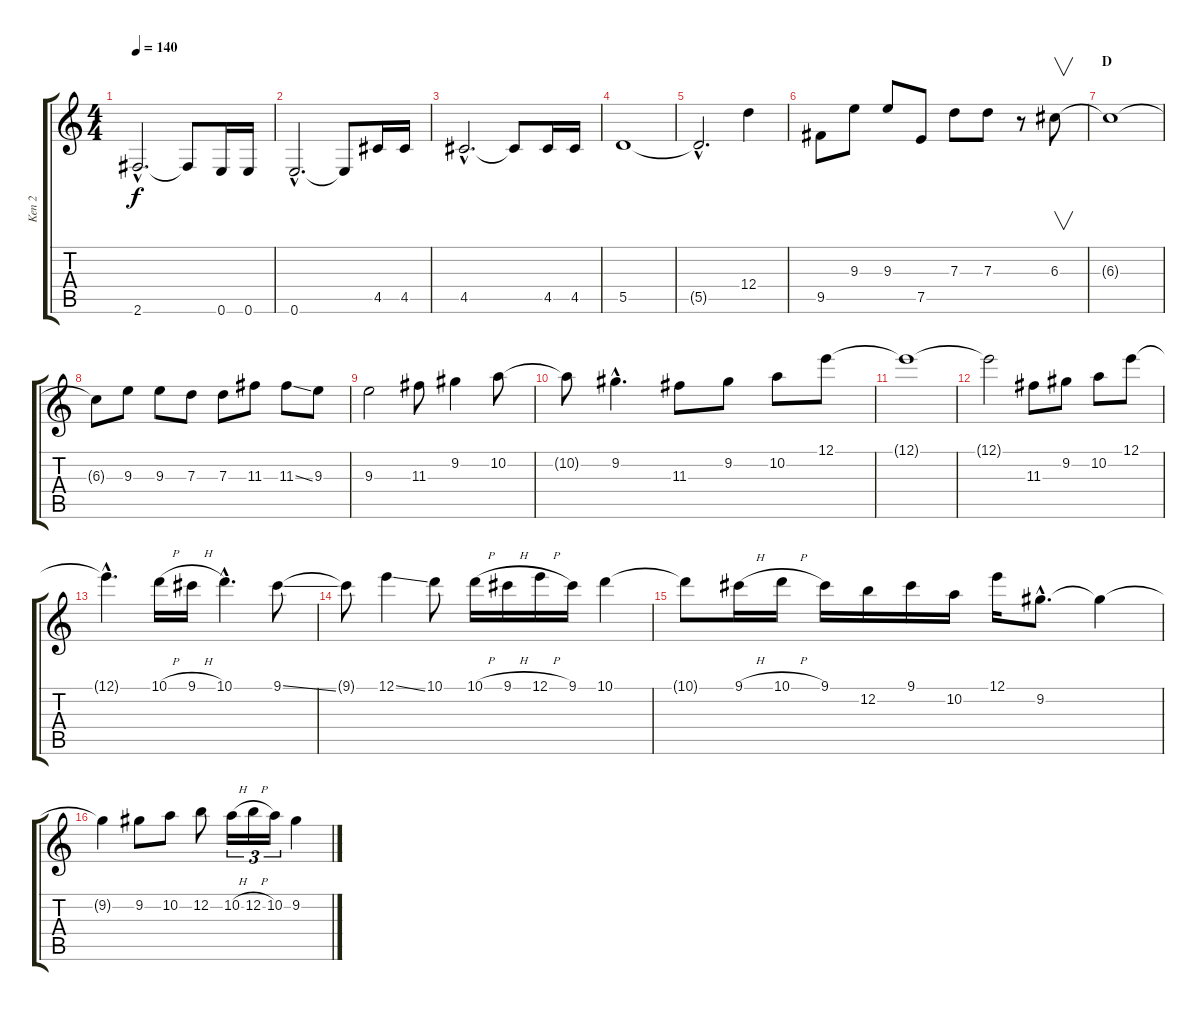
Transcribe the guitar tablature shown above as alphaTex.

\track ("Ken 2" "Ken 2") {instrument distortionguitar}
\staff {score tabs}
\tuning (E4 B3 G3 D3 A2 E2) {hide}
\ts (4 4)
\tempo 140
\clef g2
\ks c
2.6{hac}.2{d dy f} 2.6{t}.8 0.6.16 0.6.16 |
0.6{hac}.2{d} 0.6{t}.8 4.5.16 4.5.16 |
4.5{hac}.2{d} 4.5{t}.8 4.5.16 4.5.16 |
5.5.1 |
5.5{hac t}.2{d} 12.4.4 |
9.5.8 9.3.8 9.3.8 7.5.8 7.3.8 7.3.8 r.8 6.3.8{v} |
\section ("" "D")
6.3{t}.1 |
6.3{t}.8 9.3.8 9.3.8 7.3.8 7.3.8 11.3.8 11.3{ss}.8 9.3.8 |
9.3.2 11.3.8 9.2.4 10.2.8 |
10.2{t}.8 9.2{hac}.4{d} 11.3.8 9.2.8 10.2.8 12.1.8 |
12.1{t}.1 |
12.1{t}.2 11.3.8 9.2.8 10.2.8 12.1.8 |
12.1{hac t}.4{d} 10.1{h}.16 9.1{h}.16 10.1{hac}.4{d} 9.1{ss}.8 |
9.1{t}.8 12.1{ss}.4 10.1.8 10.1{h}.16 9.1{h}.16 12.1{h}.16 9.1.16 10.1.4 |
10.1{t}.8 9.1{h}.16 10.1{h}.16 9.1.16 12.2.16 9.1.16 10.2.16 12.1.16 9.2{hac}.8{d} 9.2{t}.4 |
9.2{t}.4 9.2.8 10.2.8 12.2.8 10.2{h}.16{tu (3 2)} 12.2{h}.16{tu (3 2)} 10.2.16{tu (3 2)} 9.2.4
